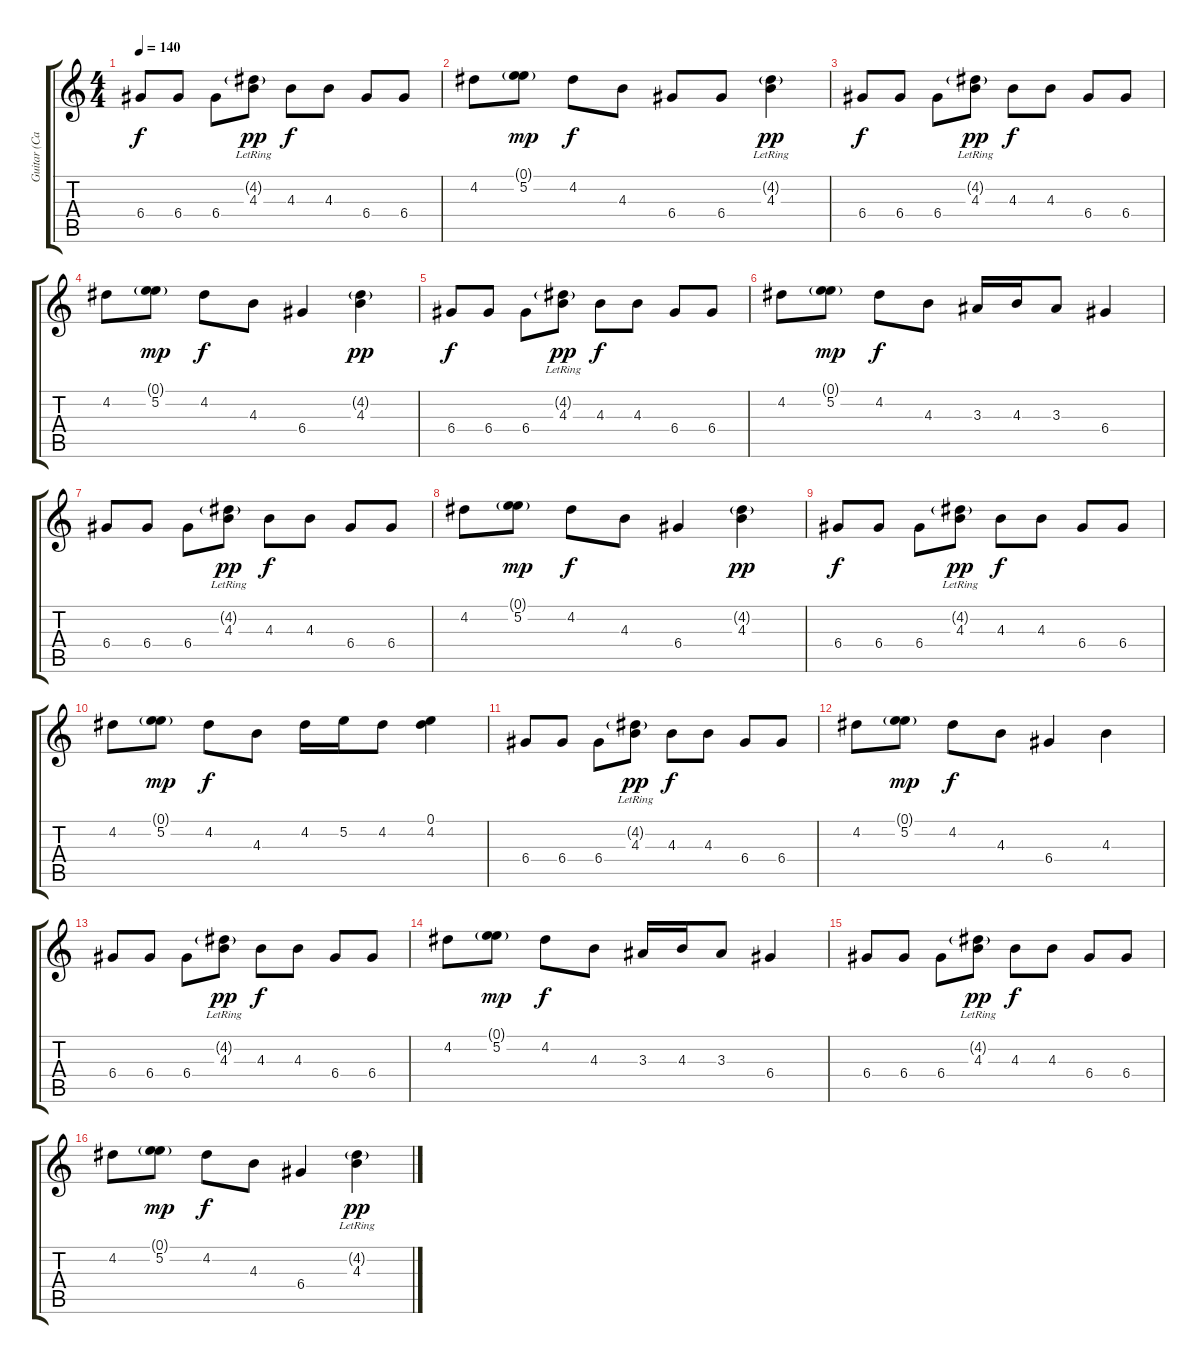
\track ("Guitar (Carrie)" "Guitar (Ca") {instrument overdrivenguitar}
\staff {score tabs}
\tuning (E4 B3 G3 D3 A2 E2) {hide}
\ts (4 4)
\tempo 140
\clef g2
\ks c
6.4.8{dy f instrument overdrivenguitar} 6.4.8 6.4.8 (4.2{g lr} 4.3).8{dy pp} 4.3.8{dy f} 4.3.8 6.4.8 6.4.8 |
4.2.8 (0.1{g} 5.2).8{dy mp} 4.2.8{dy f} 4.3.8 6.4.8 6.4.8 (4.2{g lr} 4.3).4{dy pp} |
6.4.8{dy f} 6.4.8 6.4.8 (4.2{g lr} 4.3).8{dy pp} 4.3.8{dy f} 4.3.8 6.4.8 6.4.8 |
4.2.8 (0.1{g} 5.2).8{dy mp} 4.2.8{dy f} 4.3.8 6.4.4 (4.2{g} 4.3).4{dy pp} |
6.4.8{dy f} 6.4.8 6.4.8 (4.2{g lr} 4.3).8{dy pp} 4.3.8{dy f} 4.3.8 6.4.8 6.4.8 |
4.2.8 (0.1{g} 5.2).8{dy mp} 4.2.8{dy f} 4.3.8 3.3.16 4.3.16 3.3.8 6.4.4 |
6.4.8 6.4.8 6.4.8 (4.2{g lr} 4.3).8{dy pp} 4.3.8{dy f} 4.3.8 6.4.8 6.4.8 |
4.2.8 (0.1{g} 5.2).8{dy mp} 4.2.8{dy f} 4.3.8 6.4.4 (4.2{g} 4.3).4{dy pp} |
6.4.8{dy f} 6.4.8 6.4.8 (4.2{g lr} 4.3).8{dy pp} 4.3.8{dy f} 4.3.8 6.4.8 6.4.8 |
4.2.8 (0.1{g} 5.2).8{dy mp} 4.2.8{dy f} 4.3.8 4.2.16 5.2.16 4.2.8 (0.1 4.2).4 |
6.4.8 6.4.8 6.4.8 (4.2{g lr} 4.3).8{dy pp} 4.3.8{dy f} 4.3.8 6.4.8 6.4.8 |
4.2.8 (0.1{g} 5.2).8{dy mp} 4.2.8{dy f} 4.3.8 6.4.4 4.3.4 |
6.4.8 6.4.8 6.4.8 (4.2{g lr} 4.3).8{dy pp} 4.3.8{dy f} 4.3.8 6.4.8 6.4.8 |
4.2.8 (0.1{g} 5.2).8{dy mp} 4.2.8{dy f} 4.3.8 3.3.16 4.3.16 3.3.8 6.4.4 |
6.4.8 6.4.8 6.4.8 (4.2{g lr} 4.3).8{dy pp} 4.3.8{dy f} 4.3.8 6.4.8 6.4.8 |
4.2.8 (0.1{g} 5.2).8{dy mp} 4.2.8{dy f} 4.3.8 6.4.4 (4.2{g lr} 4.3).4{dy pp}
